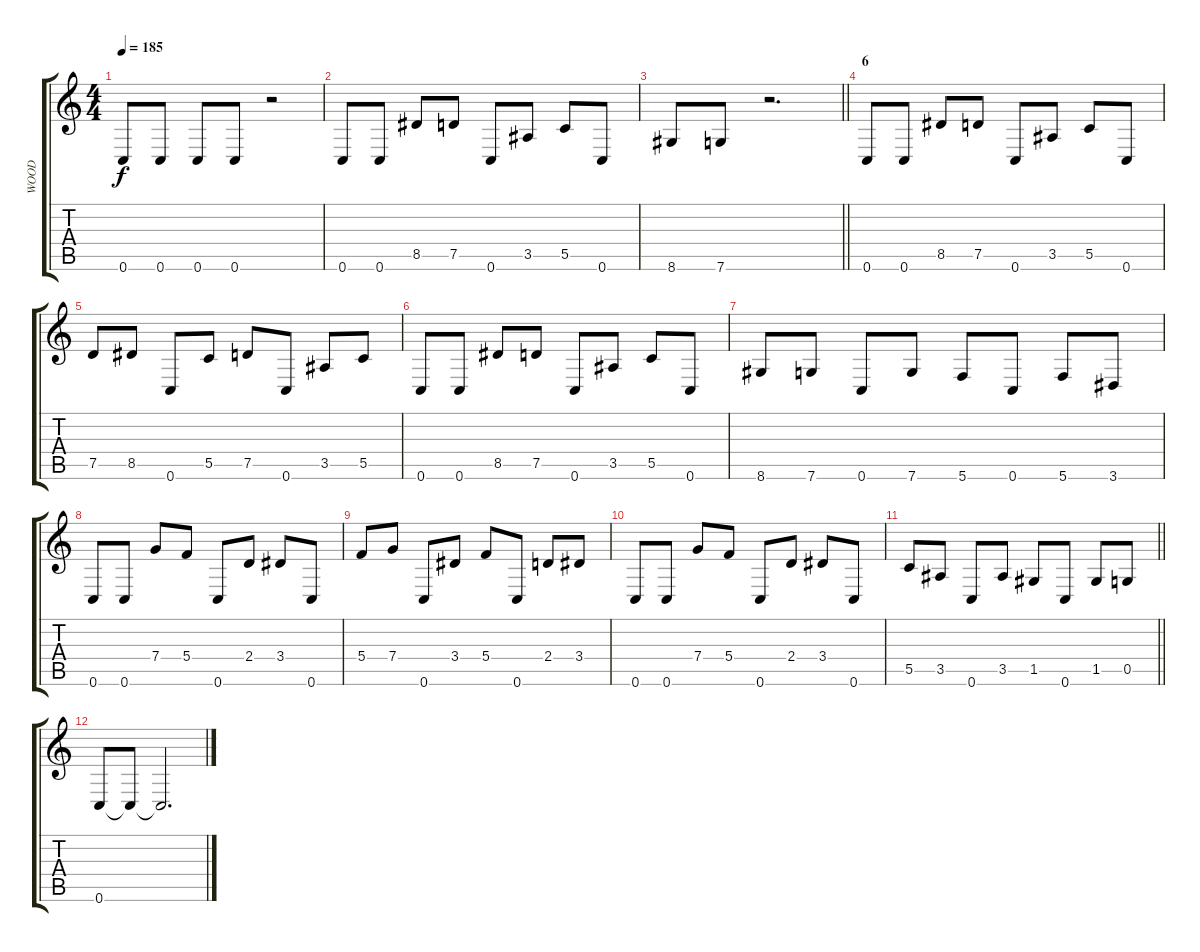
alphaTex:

\track ("WOOD" "WOOD") {instrument distortionguitar}
\staff {score tabs}
\tuning (D4 A3 F3 C3 G2 C2) {hide}
\ts (4 4)
\tempo 185
\clef g2
\ks c
0.6.8{dy f} 0.6.8 0.6.8 0.6.8 r.2 |
0.6.8 0.6.8 8.5.8 7.5.8 0.6.8 3.5.8 5.5.8 0.6.8 |
\barLineRight lightlight
8.6.8 7.6.8 r.2{d} |
\section ("" "6")
0.6.8 0.6.8 8.5.8 7.5.8 0.6.8 3.5.8 5.5.8 0.6.8 |
7.5.8 8.5.8 0.6.8 5.5.8 7.5.8 0.6.8 3.5.8 5.5.8 |
0.6.8 0.6.8 8.5.8 7.5.8 0.6.8 3.5.8 5.5.8 0.6.8 |
8.6.8 7.6.8 0.6.8 7.6.8 5.6.8 0.6.8 5.6.8 3.6.8 |
0.6.8 0.6.8 7.4.8 5.4.8 0.6.8 2.4.8 3.4.8 0.6.8 |
5.4.8 7.4.8 0.6.8 3.4.8 5.4.8 0.6.8 2.4.8 3.4.8 |
0.6.8 0.6.8 7.4.8 5.4.8 0.6.8 2.4.8 3.4.8 0.6.8 |
\barLineRight lightlight
5.5.8 3.5.8 0.6.8 3.5.8 1.5.8 0.6.8 1.5.8 0.5.8 |
0.6.8 0.6{t}.8 0.6{t}.2{d}
